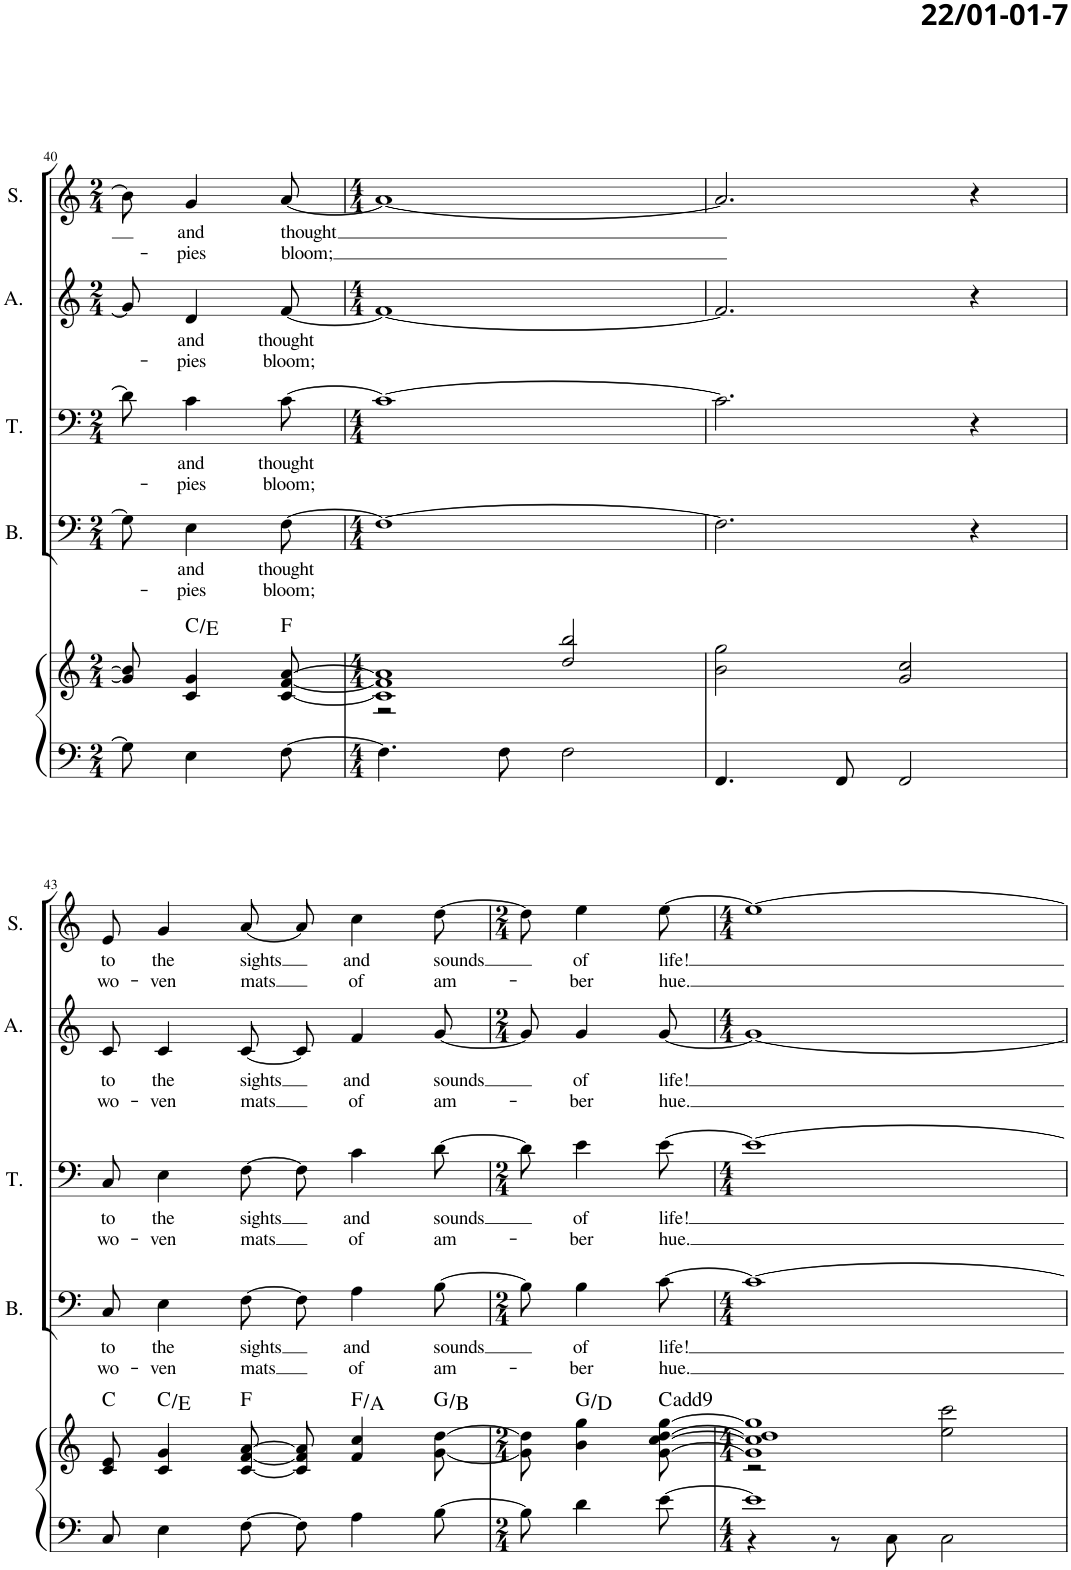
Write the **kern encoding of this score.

**kern	**kern	**harte	**kern	**text	**text	**kern	**text	**text	**kern	**text	**text	**kern	**text	**text
*part5	*part5	*part5	*part4	*part4	*part4	*part3	*part3	*part3	*part2	*part2	*part2	*part1	*part1	*part1
*staff6	*staff5	*	*staff4	*staff4	*staff4	*staff3	*staff3	*staff3	*staff2	*staff2	*staff2	*staff1	*staff1	*staff1
*I"Piano	*	*	*I"Bass	*	*	*I"Tenor	*	*	*I"Alto	*	*	*I"Soprano	*	*
*I'Pno	*	*	*I'B.	*	*	*I'T.	*	*	*I'A.	*	*	*I'S.	*	*
!!LO:PB:g=z
*clefF4	*clefG2	*	*clefF4	*	*	*clefF4	*	*	*clefG2	*	*	*clefG2	*	*
*k[]	*k[]	*	*k[]	*	*	*k[]	*	*	*k[]	*	*	*k[]	*	*
*M2/4	*M2/4	*	*M2/4	*	*	*M2/4	*	*	*M2/4	*	*	*M2/4	*	*
=40	=40	=40	=40	=40	=40	=40	=40	=40	=40	=40	=40	=40	=40	=40
8G\]	8g/] 8b/]	.	8G\]	.	.	8d\]	.	.	8g/]	.	.	8b\]	.	.
!	!	!	!	!LO:LY:b	!LO:LY:b	!	!LO:LY:b	!LO:LY:b	!	!LO:LY:b	!LO:LY:b	!	!LO:LY:b	!LO:LY:b
4E\	4c/ 4g/	C:maj/3	4E\	and	-pies	4c\	and	-pies	4d/	and	-pies	4g/	and	-pies
!	!	!	!	!LO:LY:b	!LO:LY:b	!	!LO:LY:b	!LO:LY:b	!	!LO:LY:b	!LO:LY:b	!	!LO:LY:b	!LO:LY:b
[8F\	[<8c/ [<8f/ [8a/	F:maj	[8F\	thought	bloom;	[8c\	thought	bloom;	[8f/	thought	bloom;	[8a/	thought	bloom;
=41	=41	=41	=41	=41	=41	=41	=41	=41	=41	=41	=41	=41	=41	=41
*M4/4	*M4/4	*	*M4/4	*	*	*M4/4	*	*	*M4/4	*	*	*M4/4	*	*
*	*^	*	*	*	*	*	*	*	*	*	*	*	*	*
4.F\]	1c] 1f] 1a]	2r	.	1F_	.	.	1c_	.	.	1f_	.	.	1a_	.	.
8F\	.	.	.	.	.	.	.	.	.	.	.	.	.	.	.
2F\	.	2dd/ 2bb/	.	.	.	.	.	.	.	.	.	.	.	.	.
*	*v	*v	*	*	*	*	*	*	*	*	*	*	*	*	*
=42	=42	=42	=42	=42	=42	=42	=42	=42	=42	=42	=42	=42	=42	=42
4.FF/	2b\ 2gg\	.	2.F\]	.	.	2.c\]	.	.	2.f/]	.	.	2.a/]	.	.
8FF/	.	.	.	.	.	.	.	.	.	.	.	.	.	.
2FF/	2g/ 2cc/	.	.	.	.	.	.	.	.	.	.	.	.	.
.	.	.	4r	.	.	4r	.	.	4r	.	.	4r	.	.
!!LO:LB:g=z
=43	=43	=43	=43	=43	=43	=43	=43	=43	=43	=43	=43	=43	=43	=43
!	!	!	!	!LO:LY:b	!LO:LY:b	!	!LO:LY:b	!LO:LY:b	!	!LO:LY:b	!LO:LY:b	!	!LO:LY:b	!LO:LY:b
8C/	8c/ 8e/	C:maj	8C/	to	wo-	8C/	to	wo-	8c/	to	wo-	8e/	to	wo-
!	!	!	!	!LO:LY:b	!LO:LY:b	!	!LO:LY:b	!LO:LY:b	!	!LO:LY:b	!LO:LY:b	!	!LO:LY:b	!LO:LY:b
4E\	4c/ 4g/	C:maj/3	4E\	the	-ven	4E\	the	-ven	4c/	the	-ven	4g/	the	-ven
!	!	!	!	!LO:LY:b	!LO:LY:b	!	!LO:LY:b	!LO:LY:b	!	!LO:LY:b	!LO:LY:b	!	!LO:LY:b	!LO:LY:b
[8F\	[8c/ [8f/ [8a/	F:maj	[8F\	sights	mats	[8F\	sights	mats	[8c/	sights	mats	[8a/	sights	mats
8F\]	8c/] 8f/] 8a/]	.	8F\]	.	.	8F\]	.	.	8c/]	.	.	8a/]	.	.
!	!	!	!	!LO:LY:b	!LO:LY:b	!	!LO:LY:b	!LO:LY:b	!	!LO:LY:b	!LO:LY:b	!	!LO:LY:b	!LO:LY:b
4A\	4f/ 4cc/	F:maj/3	4A\	and	of	4c\	and	of	4f/	and	of	4cc\	and	of
!	!	!	!	!LO:LY:b	!LO:LY:b	!	!LO:LY:b	!LO:LY:b	!	!LO:LY:b	!LO:LY:b	!	!LO:LY:b	!LO:LY:b
[8B\	[8g\ [8dd\	G:maj/3	[8B\	sounds	am-	[8d\	sounds	am-	[8g/	sounds	am-	[8dd\	sounds	am-
=44	=44	=44	=44	=44	=44	=44	=44	=44	=44	=44	=44	=44	=44	=44
*M2/4	*M2/4	*	*M2/4	*	*	*M2/4	*	*	*M2/4	*	*	*M2/4	*	*
8B\]	8g\] 8dd\]	.	8B\]	.	.	8d\]	.	.	8g/]	.	.	8dd\]	.	.
!	!	!	!	!LO:LY:b	!LO:LY:b	!	!LO:LY:b	!LO:LY:b	!	!LO:LY:b	!LO:LY:b	!	!LO:LY:b	!LO:LY:b
4d\	4b\ 4gg\	G:maj/5	4B\	of	-ber	4e\	of	-ber	4g/	of	-ber	4ee\	of	-ber
!	!	!	!	!LO:LY:b	!LO:LY:b	!	!LO:LY:b	!LO:LY:b	!	!LO:LY:b	!LO:LY:b	!	!LO:LY:b	!LO:LY:b
[>8e\	[8g\ [8cc\ [>8dd\ [>8gg\	C:maj(9)	[8c\	life!	hue.	[8e\	life!	hue.	[8g/	life!	hue.	[8ee\	life!	hue.
=45	=45	=45	=45	=45	=45	=45	=45	=45	=45	=45	=45	=45	=45	=45
*M4/4	*M4/4	*	*M4/4	*	*	*M4/4	*	*	*M4/4	*	*	*M4/4	*	*
*^	*^	*	*	*	*	*	*	*	*	*	*	*	*	*
1e]	4r	1g] 1cc] 1dd] 1gg]	2r	.	1c_	.	.	1e_	.	.	1g_	.	.	1ee_	.	.
.	8r	.	.	.	.	.	.	.	.	.	.	.	.	.	.	.
.	8C\	.	.	.	.	.	.	.	.	.	.	.	.	.	.	.
.	2C\	.	2ee\ 2ccc\	.	.	.	.	.	.	.	.	.	.	.	.	.
*v	*v	*	*	*	*	*	*	*	*	*	*	*	*	*	*	*
*	*v	*v	*	*	*	*	*	*	*	*	*	*	*	*	*
=	=	=	=	=	=	=	=	=	=	=	=	=	=	=
*-	*-	*-	*-	*-	*-	*-	*-	*-	*-	*-	*-	*-	*-	*-
